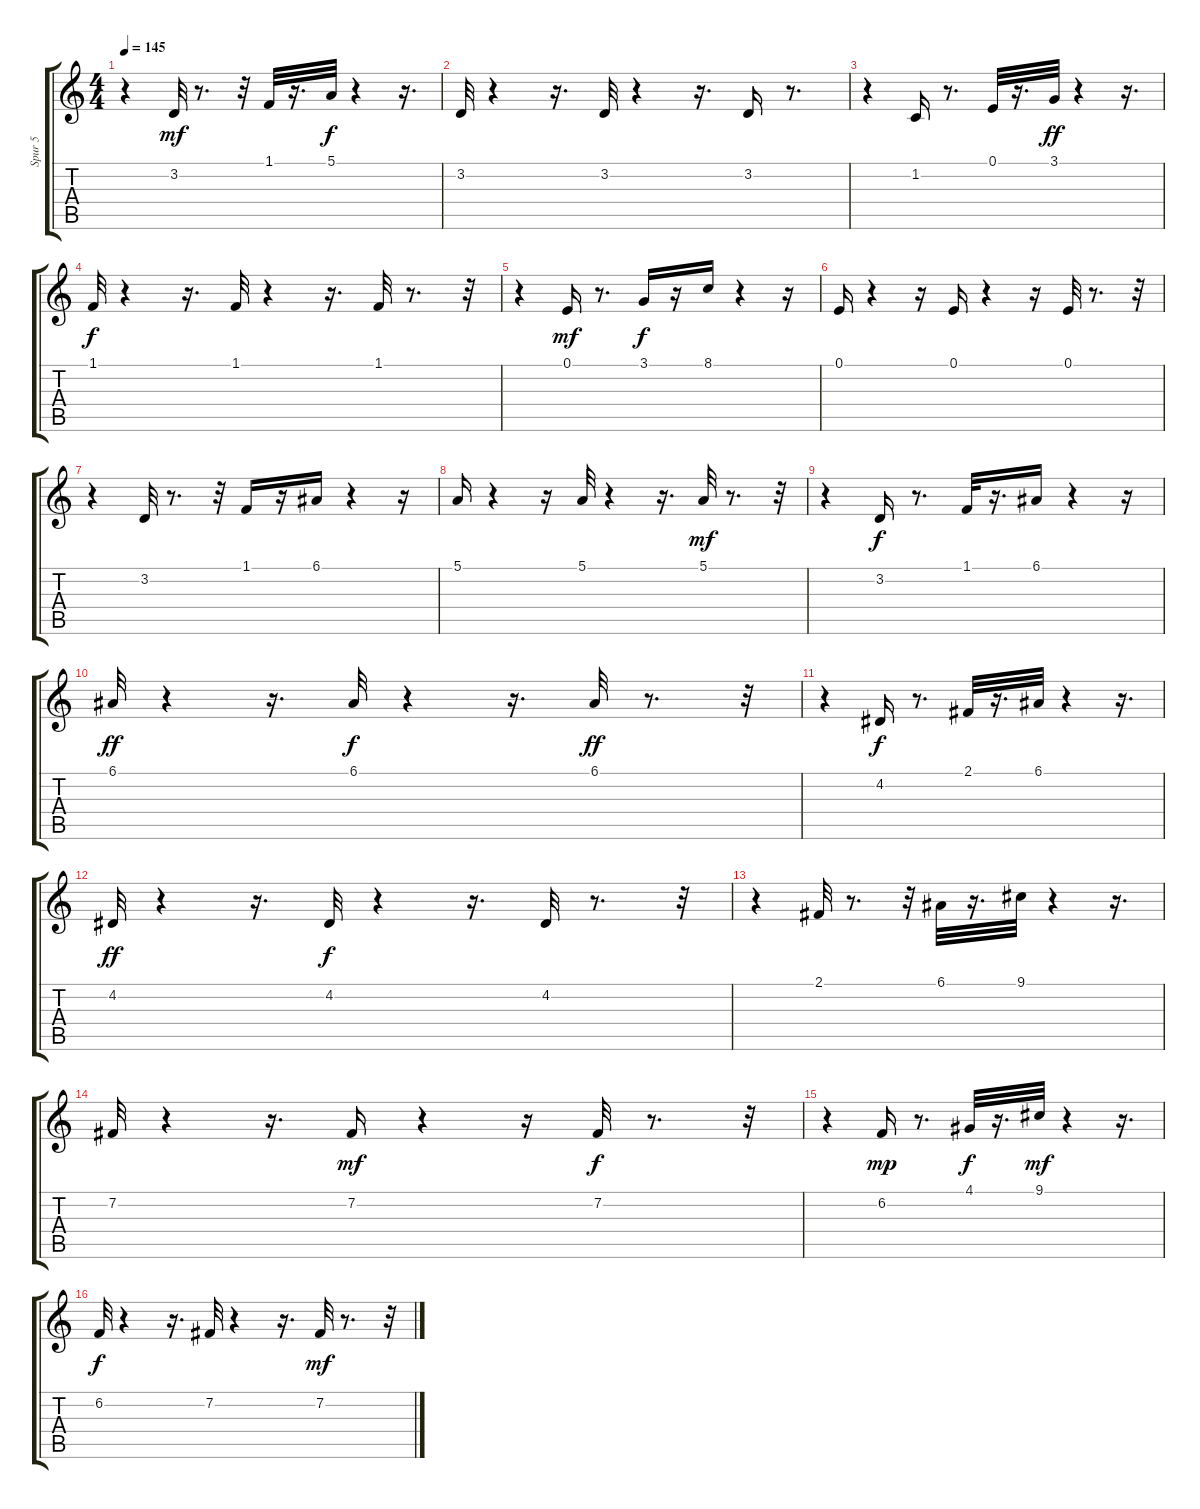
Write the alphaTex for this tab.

\track ("Spur 5" "Spur 5") {instrument pizzicatostrings}
\staff {score tabs}
\tuning (E4 B3 G3 D3 A2 E2) {hide}
\ts (4 4)
\tempo 145
\clef g2
\ks c
r.4{dy ff} 3.2.32{dy mf} r.8{d} r.32 1.1.32 r.16{d} 5.1.32{dy f} r.4 r.16{d} |
3.2.32 r.4 r.16{d} 3.2.32 r.4 r.16{d} 3.2.16 r.8{d} |
r.4 1.2.16 r.8{d} 0.1.32 r.16{d} 3.1.32{dy ff} r.4 r.16{d} |
1.1.32{dy f} r.4 r.16{d} 1.1.32 r.4 r.16{d} 1.1.32 r.8{d} r.32 |
r.4 0.1.16{dy mf} r.8{d} 3.1.16{dy f} r.16 8.1.16 r.4 r.16 |
0.1.16 r.4 r.16 0.1.16 r.4 r.16 0.1.32 r.8{d} r.32 |
r.4 3.2.32 r.8{d} r.32 1.1.16 r.16 6.1.16 r.4 r.16 |
5.1.16 r.4 r.16 5.1.32 r.4 r.16{d} 5.1.32{dy mf} r.8{d} r.32 |
r.4 3.2.16{dy f} r.8{d} 1.1.32 r.16{d} 6.1.16 r.4 r.16 |
6.1.32{dy ff} r.4 r.16{d} 6.1.32{dy f} r.4 r.16{d} 6.1.32{dy ff} r.8{d} r.32 |
r.4 4.2.16{dy f} r.8{d} 2.1.32 r.16{d} 6.1.32 r.4 r.16{d} |
4.2.32{dy ff} r.4 r.16{d} 4.2.32{dy f} r.4 r.16{d} 4.2.32 r.8{d} r.32 |
r.4 2.1.32 r.8{d} r.32 6.1.32 r.16{d} 9.1.32 r.4 r.16{d} |
7.2.32 r.4 r.16{d} 7.2.16{dy mf} r.4 r.16 7.2.32{dy f} r.8{d} r.32 |
r.4 6.2.16{dy mp} r.8{d} 4.1.32{dy f} r.16{d} 9.1.32{dy mf} r.4 r.16{d} |
6.2.32{dy f} r.4 r.16{d} 7.2.32 r.4 r.16{d} 7.2.32{dy mf} r.8{d} r.32
